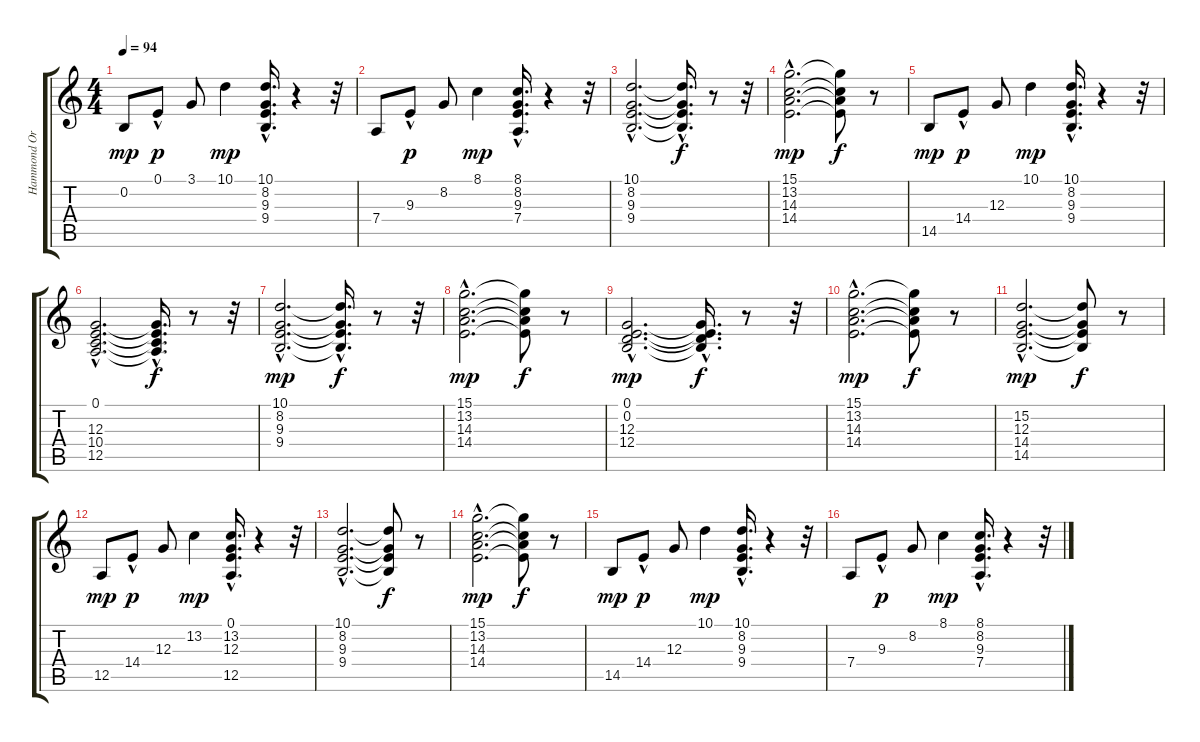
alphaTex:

\track ("Hammond Organ" "Hammond Or") {instrument drawbarorgan}
\staff {score tabs}
\tuning (E4 B3 G3 D3 A2 E2) {hide}
\ts (4 4)
\tempo 94
\clef g2
\ks c
0.2.8{dy mp} 0.1{hac}.8{dy p} 3.1.8 10.1.4{dy mp} (10.1{hac} 8.2{hac} 9.3{hac} 9.4{hac}).16{d} r.4 r.32 |
7.4.8 9.3{hac}.8{dy p} 8.2.8 8.1.4{dy mp} (8.1{hac} 8.2{hac} 9.3{hac} 7.4{hac}).16{d} r.4 r.32 |
(10.1{hac} 8.2{hac} 9.3{hac} 9.4{hac}).2{d} (10.1{hac t} 8.2{hac t} 9.3{hac t} 9.4{hac t}).16{d dy f} r.8 r.32 |
(15.1{hac} 13.2{hac} 14.3{hac} 14.4{hac}).2{d dy mp} (15.1{t} 13.2{t} 14.3{t} 14.4{t}).8{dy f} r.8 |
14.5.8{dy mp} 14.4{hac}.8{dy p} 12.3.8 10.1.4{dy mp} (10.1{hac} 8.2{hac} 9.3{hac} 9.4{hac}).16{d} r.4 r.32 |
(0.1{hac} 12.3{hac} 10.4{hac} 12.5{hac}).2{d} (0.1{hac t} 12.3{hac t} 10.4{hac t} 12.5{hac t}).16{d dy f} r.8 r.32 |
(10.1{hac} 8.2{hac} 9.3{hac} 9.4{hac}).2{d dy mp} (10.1{hac t} 8.2{hac t} 9.3{hac t} 9.4{hac t}).16{d dy f} r.8 r.32 |
(15.1{hac} 13.2{hac} 14.3{hac} 14.4{hac}).2{d dy mp} (15.1{t} 13.2{t} 14.3{t} 14.4{t}).8{dy f} r.8 |
(0.1{hac} 0.2{hac} 12.3{hac} 12.4{hac}).2{d dy mp} (0.1{hac t} 0.2{hac t} 12.3{hac t} 12.4{hac t}).16{d dy f} r.8 r.32 |
(15.1{hac} 13.2{hac} 14.3{hac} 14.4{hac}).2{d dy mp} (15.1{t} 13.2{t} 14.3{t} 14.4{t}).8{dy f} r.8 |
(15.2{hac} 12.3{hac} 14.4{hac} 14.5{hac}).2{d dy mp} (15.2{t} 12.3{t} 14.4{t} 14.5{t}).8{dy f} r.8 |
12.5.8{dy mp} 14.4{hac}.8{dy p} 12.3.8 13.2.4{dy mp} (0.1{hac} 13.2{hac} 12.3{hac} 12.5{hac}).16{d} r.4 r.32 |
(10.1{hac} 8.2{hac} 9.3{hac} 9.4{hac}).2{d} (10.1{t} 8.2{t} 9.3{t} 9.4{t}).8{dy f} r.8 |
(15.1{hac} 13.2{hac} 14.3{hac} 14.4{hac}).2{d dy mp} (15.1{t} 13.2{t} 14.3{t} 14.4{t}).8{dy f} r.8 |
14.5.8{dy mp} 14.4{hac}.8{dy p} 12.3.8 10.1.4{dy mp} (10.1{hac} 8.2{hac} 9.3{hac} 9.4{hac}).16{d} r.4 r.32 |
7.4.8 9.3{hac}.8{dy p} 8.2.8 8.1.4{dy mp} (8.1{hac} 8.2{hac} 9.3{hac} 7.4{hac}).16{d} r.4 r.32
